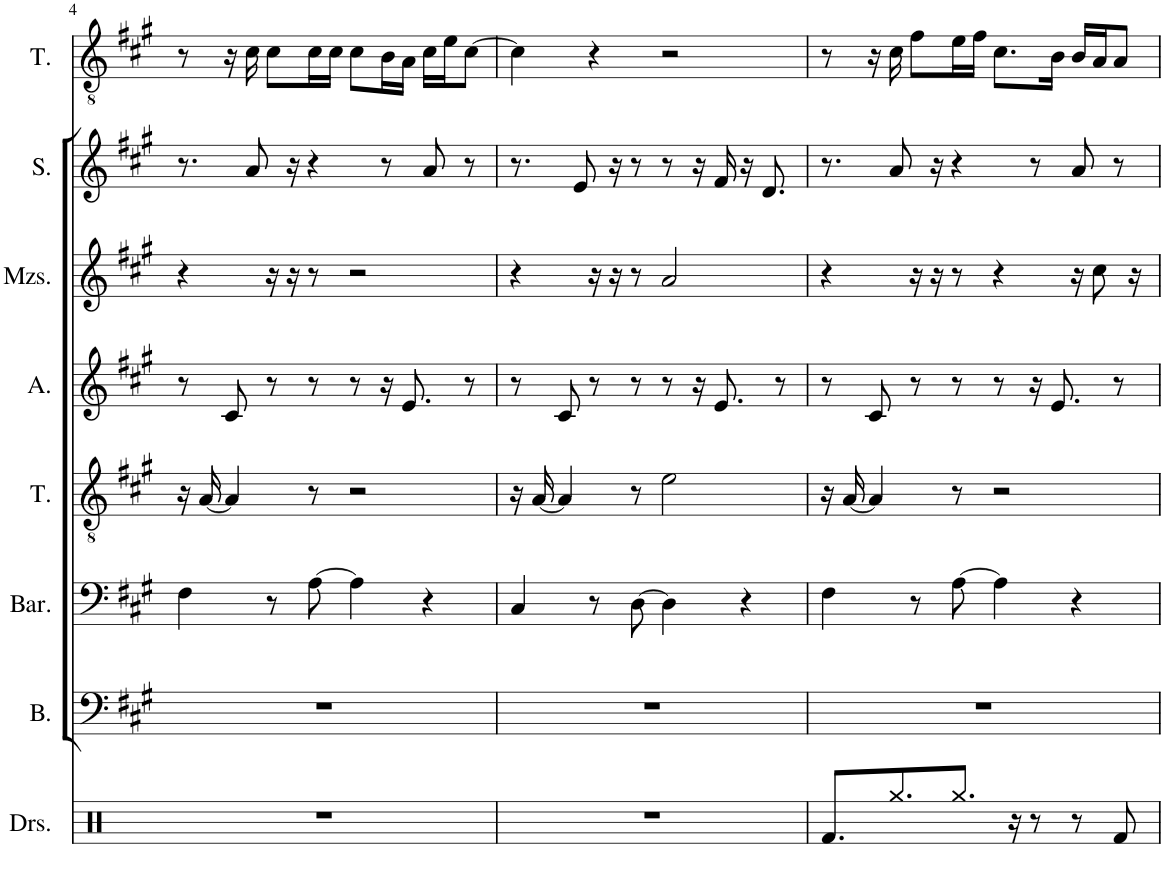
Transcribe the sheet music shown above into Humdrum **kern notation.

**kern	**kern	**kern	**kern	**kern	**kern	**kern	**kern
*part8	*part7	*part6	*part5	*part4	*part3	*part2	*part1
*staff8	*staff7	*staff6	*staff5	*staff4	*staff3	*staff2	*staff1
*I"Drumset	*I"Bass	*I"Baritone	*I"Tenor	*I"Alto	*I"Mezzo-soprano	*I"Soprano	*I"Tenor
*I'Drs.	*I'B.	*I'Bar.	*I'T.	*I'A.	*I'Mzs.	*I'S.	*I'T.
!!LO:PB:g=z
*clefX	*clefF4	*clefF4	*clefGv2	*clefG2	*clefG2	*clefG2	*clefGv2
*k[]	*k[f#c#g#]	*k[f#c#g#]	*k[f#c#g#]	*k[f#c#g#]	*k[f#c#g#]	*k[f#c#g#]	*k[f#c#g#]
*M4/4	*M4/4	*M4/4	*M4/4	*M4/4	*M4/4	*M4/4	*M4/4
=4	=4	=4	=4	=4	=4	=4	=4
1r	1r	4F#\	16r	8r	4r	8.r	8r
.	.	.	[16A/	.	.	.	.
.	.	.	4A/]	8c#/	.	.	16r
.	.	.	.	.	.	8a/	16c#\
.	.	8r	.	8r	16r	.	8c#\L
.	.	.	.	.	16r	16r	.
.	.	[8A\	8r	8r	8r	4r	16c#\L
.	.	.	.	.	.	.	16c#\JJ
.	.	4A\]	2r	8r	2r	.	8c#\L
.	.	.	.	16r	.	8r	16B\L
.	.	.	.	8.e/	.	.	16A\JJ
.	.	4r	.	.	.	8a/	16c#\LL
.	.	.	.	.	.	.	16e\J
.	.	.	.	8r	.	8r	[8c#\J
=5	=5	=5	=5	=5	=5	=5	=5
1r	1r	4C#/	16r	8r	4r	8.r	4c#\]
.	.	.	[16A/	.	.	.	.
.	.	.	4A/]	8c#/	.	.	.
.	.	.	.	.	.	8e/	.
.	.	8r	.	8r	16r	.	4r
.	.	.	.	.	16r	16r	.
.	.	[8D\	8r	8r	8r	8r	.
.	.	4D\]	2e\	8r	2a/	8r	2r
.	.	.	.	16r	.	16r	.
.	.	.	.	8.e/	.	16f#/	.
.	.	4r	.	.	.	16r	.
.	.	.	.	.	.	8.d/	.
.	.	.	.	8r	.	.	.
=6	=6	=6	=6	=6	=6	=6	=6
8.Rf/L	1r	4F#\	16r	8r	4r	8.r	8r
.	.	.	[16A/	.	.	.	.
.	.	.	4A/]	8c#/	.	.	16r
8.Rgg/	.	.	.	.	.	8a/	16c#\
.	.	8r	.	8r	16r	.	8f#\L
.	.	.	.	.	16r	16r	.
8.Rgg/J	.	[8A\	8r	8r	8r	4r	16e\L
.	.	.	.	.	.	.	16f#\JJ
.	.	4A\]	2r	8r	4r	.	8.c#\L
16r	.	.	.	.	.	.	.
8r	.	.	.	16r	.	8r	.
.	.	.	.	8.e/	.	.	16B\Jk
8r	.	4r	.	.	16r	8a/	16B/LL
.	.	.	.	.	8cc#\	.	16A/J
8Rf/	.	.	.	8r	.	8r	8A/J
.	.	.	.	.	16r	.	.
=	=	=	=	=	=	=	=
*-	*-	*-	*-	*-	*-	*-	*-
